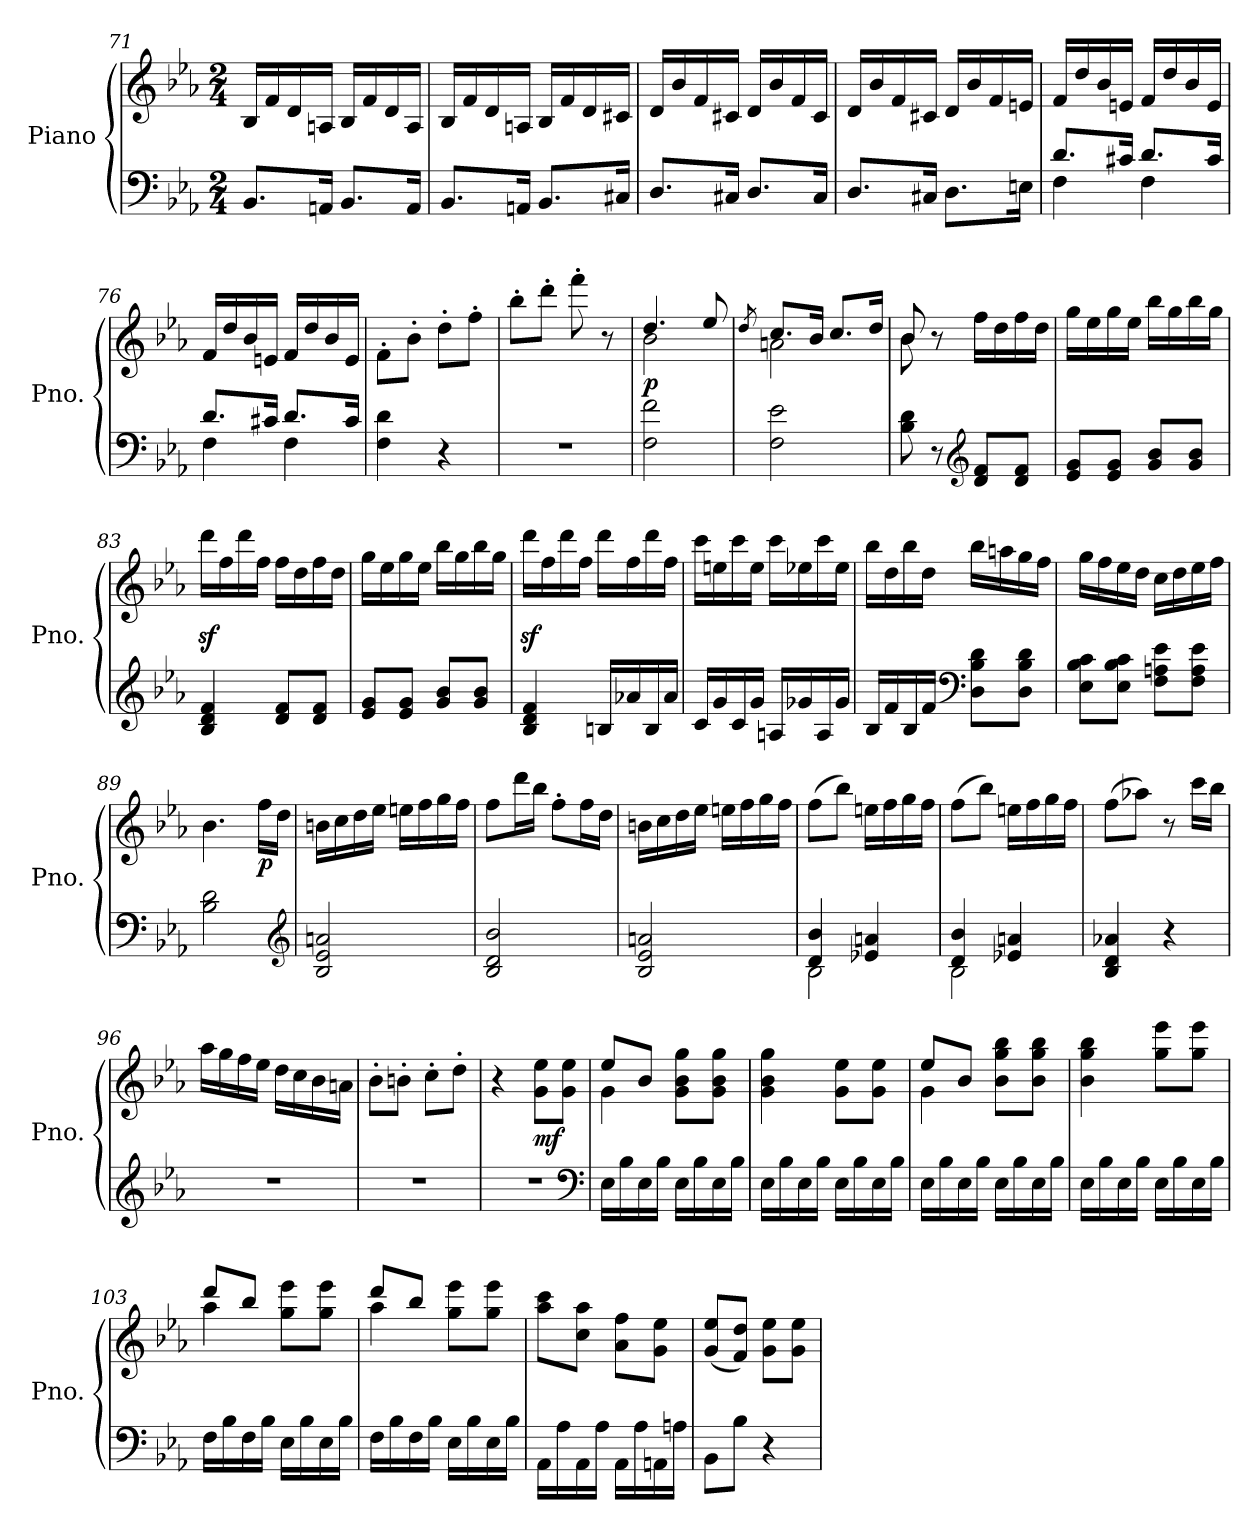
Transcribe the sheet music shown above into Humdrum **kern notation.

**kern	**kern	**dynam
*part1	*part1	*part1
*staff2	*staff1	*staff1/2
*I"Piano	*	*
*I'Pno.	*	*
*clefF4	*clefG2	*
*k[b-e-a-]	*k[b-e-a-]	*
*M2/4	*M2/4	*
=71	=71	=71
8.BB-/L	16B-/LL	.
.	16f/	.
.	16d/	.
16AAn/Jk	16An/JJ	.
8.BB-/L	16B-/LL	.
.	16f/	.
.	16d/	.
16AA/Jk	16A/JJ	.
=72	=72	=72
8.BB-/L	16B-/LL	.
.	16f/	.
.	16d/	.
16AAn/Jk	16An/JJ	.
8.BB-/L	16B-/LL	.
.	16f/	.
.	16d/	.
16C#X/Jk	16c#X/JJ	.
=73	=73	=73
8.D/L	16d/LL	.
.	16b-/	.
.	16f/	.
16C#X/Jk	16c#X/JJ	.
8.D/L	16d/LL	.
.	16b-/	.
.	16f/	.
16C#/Jk	16c#/JJ	.
!!LO:LB:g=z
=74	=74	=74
8.D/L	16d/LL	.
.	16b-/	.
.	16f/	.
16C#X/Jk	16c#X/JJ	.
8.D\L	16d/LL	.
.	16b-/	.
.	16f/	.
16En\Jk	16en/JJ	.
!!LO:LB:g=z
=75	=75	=75
*^	*	*
8.d/L	4F\	16f/LL	.
.	.	16dd/	.
.	.	16b-/	.
16c#X/Jk	.	16en/JJ	.
8.d/L	4F\	16f/LL	.
.	.	16dd/	.
.	.	16b-/	.
16c#/Jk	.	16e/JJ	.
=76	=76	=76	=76
8.d/L	4F\	16f/LL	.
.	.	16dd/	.
.	.	16b-/	.
16c#X/Jk	.	16en/JJ	.
8.d/L	4F\	16f/LL	.
.	.	16dd/	.
.	.	16b-/	.
16c#/Jk	.	16e/JJ	.
*v	*v	*	*
=77	=77	=77
4F\ 4d\	8f'\L	.
.	8b-'\J	.
4r	8dd'\L	.
.	8ff'\J	.
=78	=78	=78
2r	8bb-'\L	.
.	8ddd'\J	.
.	8fff'\	.
.	8r	.
=79	=79	=79
*	*^	*
!	!	!	!LO:DY:b
2F\ 2f\	4.dd/	2b-\	p
.	8ee-/	.	.
=80	=80	=80	=80
.	8qdd/	.	.
2F\ 2e-\	8.cc/L	2an\	.
.	16b-/Jk	.	.
.	8.cc/L	.	.
.	16dd/Jk	.	.
!!LO:LB:g=z	!!
=81	=81	=81	=81
8B-\ 8d\	8b-/	8b-\	.
8r	8r	8ryy	.
*clefG2	*	*	*
8d/ 8f/L	16ff\LL	4ryy	.
.	16dd\	.	.
8d/ 8f/J	16ff\	.	.
.	16dd\JJ	.	.
*	*v	*v	*
!!LO:LB:g=z
=82	=82	=82
8e-/ 8g/L	16gg\LL	.
.	16ee-\	.
8e-/ 8g/J	16gg\	.
.	16ee-\JJ	.
8g/ 8b-/L	16bb-\LL	.
.	16gg\	.
8g/ 8b-/J	16bb-\	.
.	16gg\JJ	.
=83	=83	=83
4B-/ 4d/ 4f/	16dddz<\LL	.
.	16ff\	.
.	16ddd\	.
.	16ff\JJ	.
8d/ 8f/L	16ff\LL	.
.	16dd\	.
8d/ 8f/J	16ff\	.
.	16dd\JJ	.
=84	=84	=84
8e-/ 8g/L	16gg\LL	.
.	16ee-\	.
8e-/ 8g/J	16gg\	.
.	16ee-\JJ	.
8g/ 8b-/L	16bb-\LL	.
.	16gg\	.
8g/ 8b-/J	16bb-\	.
.	16gg\JJ	.
=85	=85	=85
4B-/ 4d/ 4f/	16dddz<\LL	.
.	16ff\	.
.	16ddd\	.
.	16ff\JJ	.
16Bn/LL	16ddd\LL	.
16a-X/	16ff\	.
16B/	16ddd\	.
16a-/JJ	16ff\JJ	.
=86	=86	=86
16c/LL	16ccc\LL	.
16g/	16een\	.
16c/	16ccc\	.
16g/JJ	16ee\JJ	.
16An/LL	16ccc\LL	.
16g-X/	16ee-X\	.
16A/	16ccc\	.
16g-/JJ	16ee-\JJ	.
!!LO:LB:g=z
=87	=87	=87
16B-/LL	16bb-\LL	.
16f/	16dd\	.
16B-/	16bb-\	.
16f/JJ	16dd\JJ	.
*clefF4	*	*
8D\ 8B-\ 8d\L	16bb-\LL	.
.	16aan\	.
8D\ 8B-\ 8d\J	16gg\	.
.	16ff\JJ	.
=88	=88	=88
8E-\ 8B-\ 8c\L	16gg\LL	.
.	16ff\	.
8E-\ 8B-\ 8c\J	16ee-\	.
.	16dd\JJ	.
8F\ 8An\ 8e-\L	16cc\LL	.
.	16dd\	.
8F\ 8A\ 8e-\J	16ee-\	.
.	16ff\JJ	.
=89	=89	=89
2B-\ 2d\	4.b-\	.
!	!	!LO:DY:b
.	16ff\LL	p
*clefG2	*	*
.	16dd\JJ	.
=90	=90	=90
2B-/ 2e-/ 2an/	16bn\LL	.
.	16cc\	.
.	16dd\	.
.	16ee-\JJ	.
.	16een\LL	.
.	16ff\	.
.	16gg\	.
.	16ff\JJ	.
=91	=91	=91
2B-/ 2d/ 2b-/	8ff\L	.
.	16ddd\L	.
.	16bb-\JJ	.
.	8ff'\L	.
.	16ff\L	.
.	16dd\JJ	.
!!LO:PB:g=z
=92	=92	=92
2B-/ 2e-/ 2an/	16bn\LL	.
.	16cc\	.
.	16dd\	.
.	16ee-\JJ	.
.	16een\LL	.
.	16ff\	.
.	16gg\	.
.	16ff\JJ	.
!!LO:LB:g=z
=93	=93	=93
*^	*	*
4d/ 4b-/	2B-\	(8ff\L	.
.	.	8bb-\J)	.
4e-X/ 4an/	.	16een\LL	.
.	.	16ff\	.
.	.	16gg\	.
.	.	16ff\JJ	.
=94	=94	=94	=94
4d/ 4b-/	2B-\	(8ff\L	.
.	.	8bb-\J)	.
4e-X/ 4an/	.	16een\LL	.
.	.	16ff\	.
.	.	16gg\	.
.	.	16ff\JJ	.
*v	*v	*	*
=95	=95	=95
4B-/ 4d/ 4a-X/	(8ff\L	.
.	8aa-X\J)	.
4r	8r	.
.	16ccc\LL	.
.	16bb-\JJ	.
=96	=96	=96
2r	16aa-\LL	.
.	16gg\	.
.	16ff\	.
.	16ee-\JJ	.
.	16dd\LL	.
.	16cc\	.
.	16b-\	.
.	16an\JJ	.
=97	=97	=97
2r	8b-'\L	.
.	8bn'\J	.
.	8cc'\L	.
.	8dd'\J	.
=98	=98	=98
2r	4r	.
!	!	!LO:DY:b
.	8g\ 8ee-\L	mf
*clefF4	*	*
.	8g\ 8ee-\J	.
!!LO:LB:g=z
=99	=99	=99
*	*^	*
16E-\LL	8ee-/L	4g\	.
16B-\	.	.	.
16E-\	8b-/J	.	.
16B-\JJ	.	.	.
16E-\LL	8g\ 8b-\ 8gg\L	4ryy	.
16B-\	.	.	.
16E-\	8g\ 8b-\ 8gg\J	.	.
16B-\JJ	.	.	.
*	*v	*v	*
!!LO:LB:g=z
=100	=100	=100
16E-\LL	4g\ 4b-\ 4gg\	.
16B-\	.	.
16E-\	.	.
16B-\JJ	.	.
16E-\LL	8g\ 8ee-\L	.
16B-\	.	.
16E-\	8g\ 8ee-\J	.
16B-\JJ	.	.
=101	=101	=101
*	*^	*
16E-\LL	8ee-/L	4g\	.
16B-\	.	.	.
16E-\	8b-/J	.	.
16B-\JJ	.	.	.
16E-\LL	8b-\ 8gg\ 8bb-\L	4ryy	.
16B-\	.	.	.
16E-\	8b-\ 8gg\ 8bb-\J	.	.
16B-\JJ	.	.	.
*	*v	*v	*
=102	=102	=102
16E-\LL	4b-\ 4gg\ 4bb-\	.
16B-\	.	.
16E-\	.	.
16B-\JJ	.	.
16E-\LL	8gg\ 8eee-\L	.
16B-\	.	.
16E-\	8gg\ 8eee-\J	.
16B-\JJ	.	.
=103	=103	=103
*	*^	*
16F\LL	8ddd/L	4aa-\	.
16B-\	.	.	.
16F\	8bb-/J	.	.
16B-\JJ	.	.	.
16E-\LL	8gg\ 8eee-\L	4ryy	.
16B-\	.	.	.
16E-\	8gg\ 8eee-\J	.	.
16B-\JJ	.	.	.
=104	=104	=104	=104
16F\LL	8ddd/L	4aa-\	.
16B-\	.	.	.
16F\	8bb-/J	.	.
16B-\JJ	.	.	.
16E-\LL	8gg\ 8eee-\L	4ryy	.
16B-\	.	.	.
16E-\	8gg\ 8eee-\J	.	.
16B-\JJ	.	.	.
*	*v	*v	*
!!LO:LB:g=z
=105	=105	=105
16AA-\LL	8aa-\ 8ccc\L	.
16A-\	.	.
16AA-\	8cc\ 8aa-\J	.
16A-\JJ	.	.
16AA-\LL	8a-\ 8ff\L	.
16A-\	.	.
16AAn\	8g\ 8ee-\J	.
16An\JJ	.	.
=106	=106	=106
8BB-\L	(8g/ 8ee-/L	.
8B-\J	8f/ 8dd/J)	.
4r	8g\ 8ee-\L	.
.	8g\ 8ee-\J	.
=	=	=
*-	*-	*-
